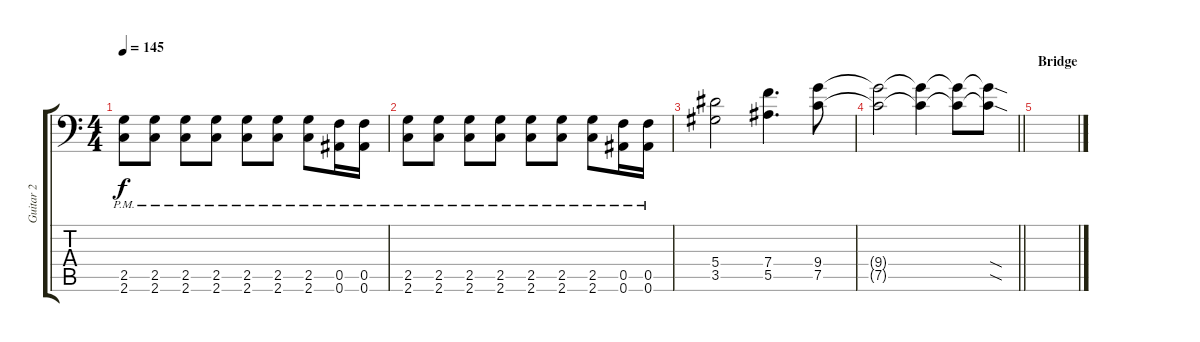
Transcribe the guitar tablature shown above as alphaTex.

\track ("Guitar 2" "Guitar 2") {instrument distortionguitar}
\staff {score tabs}
\tuning (C4 G3 Eb3 Bb2 F2 Bb1) {hide}
\ts (4 4)
\tempo 145
\clef f4
\ks c
(2.5{pm} 2.6{pm}).8{dy f} (2.5{pm} 2.6{pm}).8 (2.5{pm} 2.6{pm}).8 (2.5{pm} 2.6{pm}).8 (2.5{pm} 2.6{pm}).8 (2.5{pm} 2.6{pm}).8 (2.5{pm} 2.6{pm}).8 (0.5{pm} 0.6{pm}).16 (0.5{pm} 0.6{pm}).16 |
(2.5{pm} 2.6{pm}).8 (2.5{pm} 2.6{pm}).8 (2.5{pm} 2.6{pm}).8 (2.5{pm} 2.6{pm}).8 (2.5{pm} 2.6{pm}).8 (2.5{pm} 2.6{pm}).8 (2.5{pm} 2.6{pm}).8 (0.5{pm} 0.6{pm}).16 (0.5{pm} 0.6{pm}).16 |
(5.4 3.5).2 (7.4 5.5).4{d} (9.4 7.5).8 |
\barLineRight lightlight
(9.4{t} 7.5{t}).2 (9.4{t} 7.5{t}).4 (9.4{t} 7.5{t}).8 (9.4{sod t} 7.5{sod t}).8 |
\section ("" "Bridge")
